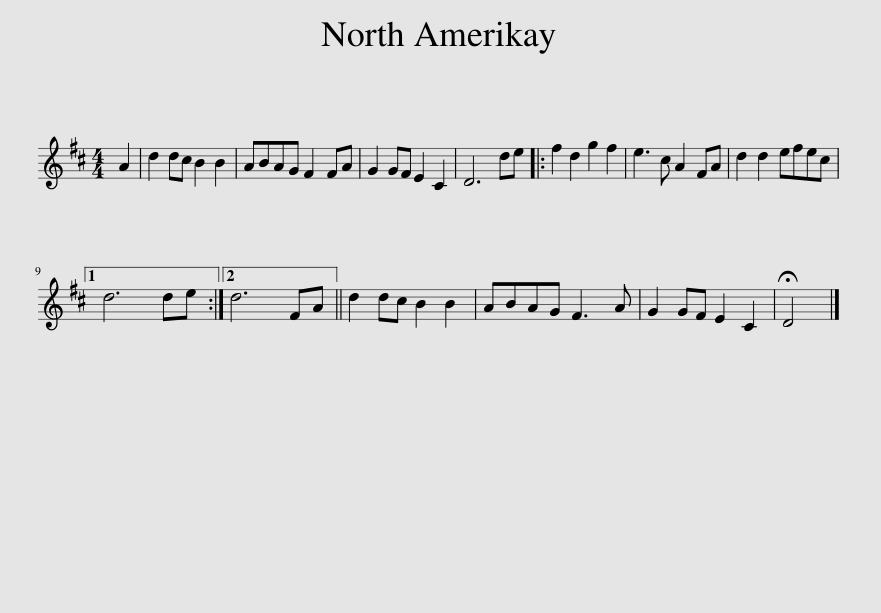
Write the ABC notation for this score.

X:1
L:1/8
M:4/4
I:linebreak $
K:D
V:1 treble
V:1
 A2 | d2 dc B2 B2 | ABAG F2 FA | G2 GF E2 C2 | D6 de |: %5
 f2 d2 g2 f2 | e3 c A2 FA | d2 d2 efec |1$ d6 de :|2 d6 FA || %10
 d2 dc B2 B2 | ABAG F3 A | G2 GF E2 C2 | !fermata!D4 |] %14
